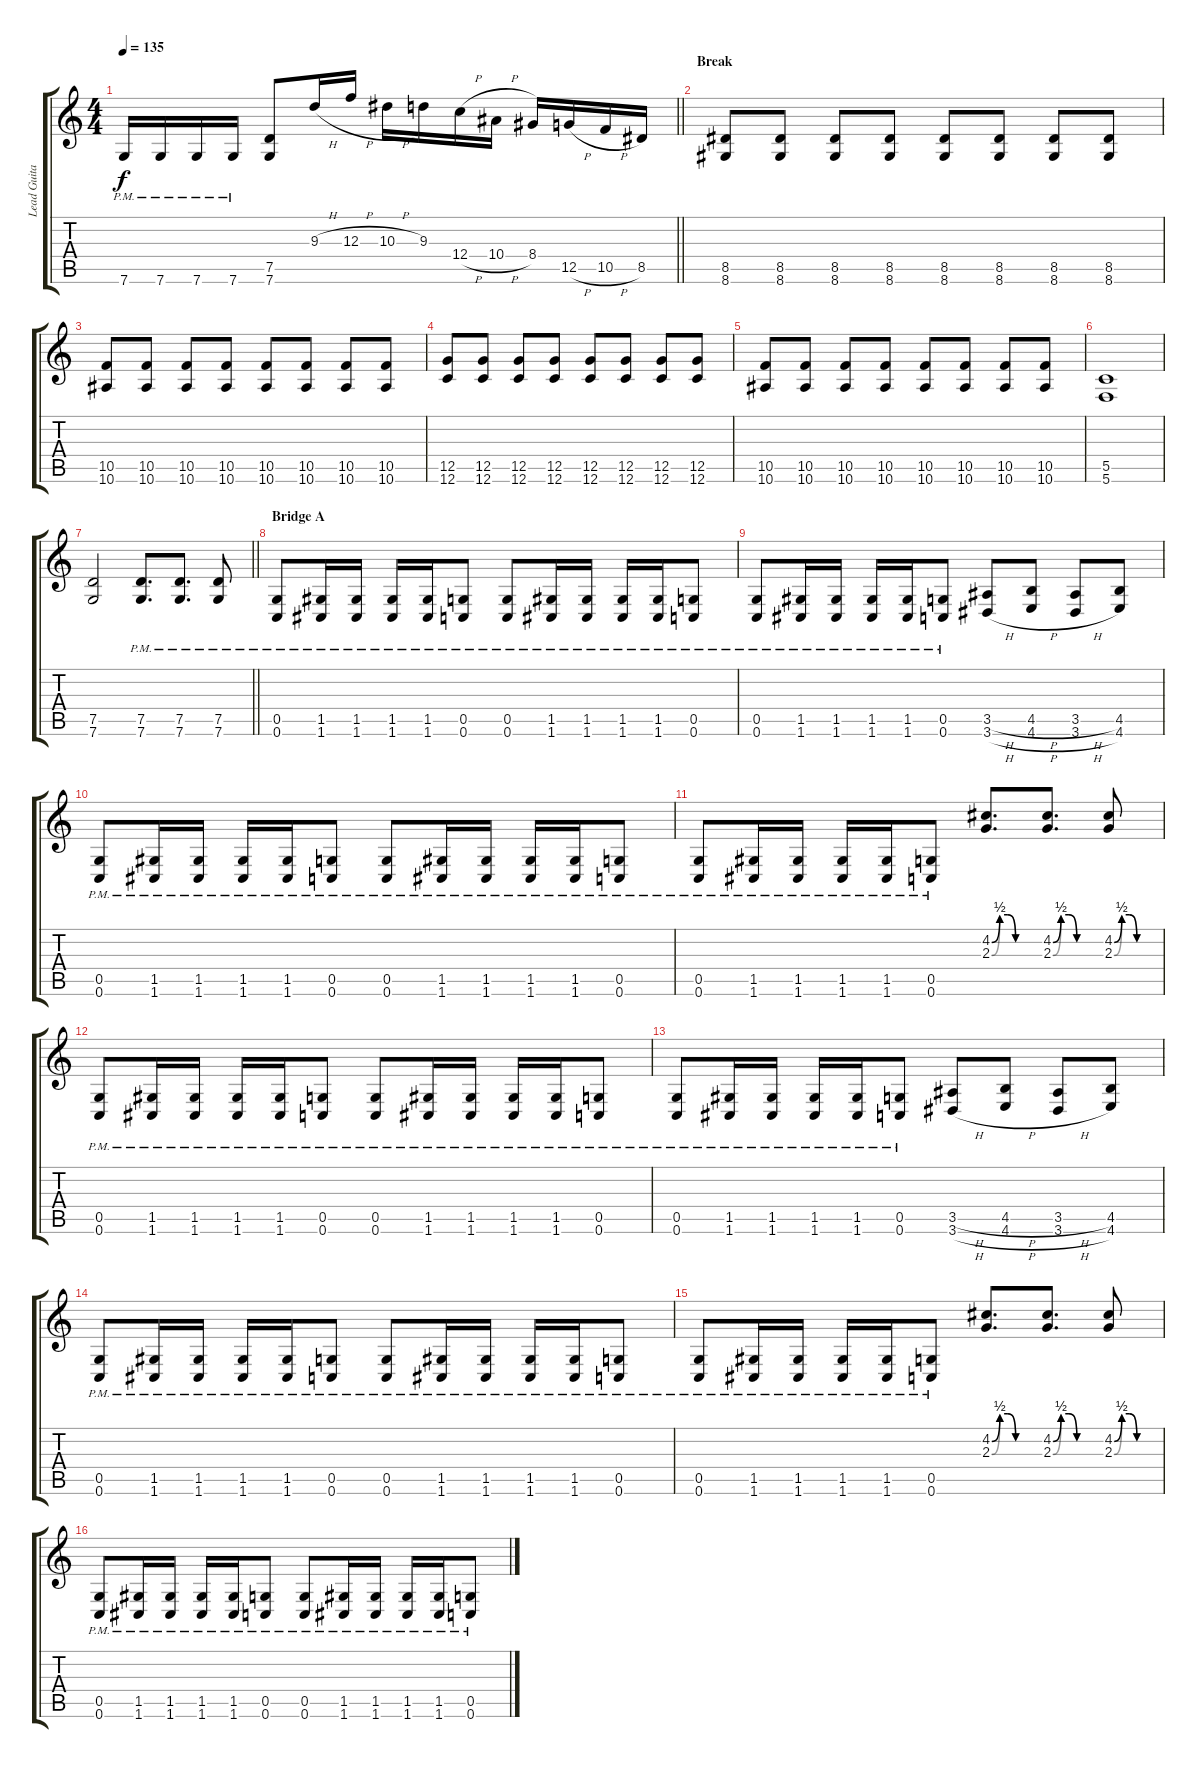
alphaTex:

\track ("Lead Guitar" "Lead Guita") {instrument distortionguitar}
\staff {score tabs}
\tuning (D4 A3 F3 C3 G2 C2) {hide}
\ts (4 4)
\tempo 135
\clef g2
\barLineRight lightlight
\ks c
7.6{pm}.16{dy f} 7.6{pm}.16 7.6{pm}.16 7.6{pm}.16 (7.5 7.6).8 9.3{h}.16 12.3{h}.16 10.3{h}.16 9.3.16 12.4{h}.16 10.4{h}.16 8.4.16 12.5{h}.16 10.5{h}.16 8.5.16 |
\section ("" "Break")
(8.5 8.6).8 (8.5 8.6).8 (8.5 8.6).8 (8.5 8.6).8 (8.5 8.6).8 (8.5 8.6).8 (8.5 8.6).8 (8.5 8.6).8 |
(10.5 10.6).8 (10.5 10.6).8 (10.5 10.6).8 (10.5 10.6).8 (10.5 10.6).8 (10.5 10.6).8 (10.5 10.6).8 (10.5 10.6).8 |
(12.5 12.6).8 (12.5 12.6).8 (12.5 12.6).8 (12.5 12.6).8 (12.5 12.6).8 (12.5 12.6).8 (12.5 12.6).8 (12.5 12.6).8 |
(10.5 10.6).8 (10.5 10.6).8 (10.5 10.6).8 (10.5 10.6).8 (10.5 10.6).8 (10.5 10.6).8 (10.5 10.6).8 (10.5 10.6).8 |
(5.5 5.6).1 |
\barLineRight lightlight
(7.5 7.6).2 (7.5{pm} 7.6{pm}).8{d} (7.5{pm} 7.6{pm}).8{d} (7.5{pm} 7.6{pm}).8 |
\section ("" "Bridge A")
(0.5{pm} 0.6{pm}).8 (1.5{pm} 1.6{pm}).16 (1.5{pm} 1.6{pm}).16 (1.5{pm} 1.6{pm}).16 (1.5{pm} 1.6{pm}).16 (0.5{pm} 0.6{pm}).8 (0.5{pm} 0.6{pm}).8 (1.5{pm} 1.6{pm}).16 (1.5{pm} 1.6{pm}).16 (1.5{pm} 1.6{pm}).16 (1.5{pm} 1.6{pm}).16 (0.5{pm} 0.6{pm}).8 |
(0.5{pm} 0.6{pm}).8 (1.5{pm} 1.6{pm}).16 (1.5{pm} 1.6{pm}).16 (1.5{pm} 1.6{pm}).16 (1.5{pm} 1.6{pm}).16 (0.5{pm} 0.6{pm}).8 (3.5{h} 3.6{h}).8 (4.5{h} 4.6{h}).8 (3.5{h} 3.6{h}).8 (4.5 4.6).8 |
(0.5{pm} 0.6{pm}).8 (1.5{pm} 1.6{pm}).16 (1.5{pm} 1.6{pm}).16 (1.5{pm} 1.6{pm}).16 (1.5{pm} 1.6{pm}).16 (0.5{pm} 0.6{pm}).8 (0.5{pm} 0.6{pm}).8 (1.5{pm} 1.6{pm}).16 (1.5{pm} 1.6{pm}).16 (1.5{pm} 1.6{pm}).16 (1.5{pm} 1.6{pm}).16 (0.5{pm} 0.6{pm}).8 |
(0.5{pm} 0.6{pm}).8 (1.5{pm} 1.6{pm}).16 (1.5{pm} 1.6{pm}).16 (1.5{pm} 1.6{pm}).16 (1.5{pm} 1.6{pm}).16 (0.5{pm} 0.6{pm}).8 (4.2{be (custom 0 0 10 2 20 2 30 0 60 0)} 2.3{be (custom 0 0 10 2 20 2 30 0 60 0)}).8{d} (4.2{be (custom 0 0 10 2 20 2 30 0 60 0)} 2.3{be (custom 0 0 10 2 20 2 30 0 60 0)}).8{d} (4.2{be (custom 0 0 10 2 20 2 30 0 60 0)} 2.3{be (custom 0 0 10 2 20 2 30 0 60 0)}).8 |
(0.5{pm} 0.6{pm}).8 (1.5{pm} 1.6{pm}).16 (1.5{pm} 1.6{pm}).16 (1.5{pm} 1.6{pm}).16 (1.5{pm} 1.6{pm}).16 (0.5{pm} 0.6{pm}).8 (0.5{pm} 0.6{pm}).8 (1.5{pm} 1.6{pm}).16 (1.5{pm} 1.6{pm}).16 (1.5{pm} 1.6{pm}).16 (1.5{pm} 1.6{pm}).16 (0.5{pm} 0.6{pm}).8 |
(0.5{pm} 0.6{pm}).8 (1.5{pm} 1.6{pm}).16 (1.5{pm} 1.6{pm}).16 (1.5{pm} 1.6{pm}).16 (1.5{pm} 1.6{pm}).16 (0.5{pm} 0.6{pm}).8 (3.5{h} 3.6{h}).8 (4.5{h} 4.6{h}).8 (3.5{h} 3.6{h}).8 (4.5 4.6).8 |
(0.5{pm} 0.6{pm}).8 (1.5{pm} 1.6{pm}).16 (1.5{pm} 1.6{pm}).16 (1.5{pm} 1.6{pm}).16 (1.5{pm} 1.6{pm}).16 (0.5{pm} 0.6{pm}).8 (0.5{pm} 0.6{pm}).8 (1.5{pm} 1.6{pm}).16 (1.5{pm} 1.6{pm}).16 (1.5{pm} 1.6{pm}).16 (1.5{pm} 1.6{pm}).16 (0.5{pm} 0.6{pm}).8 |
(0.5{pm} 0.6{pm}).8 (1.5{pm} 1.6{pm}).16 (1.5{pm} 1.6{pm}).16 (1.5{pm} 1.6{pm}).16 (1.5{pm} 1.6{pm}).16 (0.5{pm} 0.6{pm}).8 (4.2{be (custom 0 0 10 2 20 2 30 0 60 0)} 2.3{be (custom 0 0 10 2 20 2 30 0 60 0)}).8{d} (4.2{be (custom 0 0 10 2 20 2 30 0 60 0)} 2.3{be (custom 0 0 10 2 20 2 30 0 60 0)}).8{d} (4.2{be (custom 0 0 10 2 20 2 30 0 60 0)} 2.3{be (custom 0 0 10 2 20 2 30 0 60 0)}).8 |
(0.5{pm} 0.6{pm}).8 (1.5{pm} 1.6{pm}).16 (1.5{pm} 1.6{pm}).16 (1.5{pm} 1.6{pm}).16 (1.5{pm} 1.6{pm}).16 (0.5{pm} 0.6{pm}).8 (0.5{pm} 0.6{pm}).8 (1.5{pm} 1.6{pm}).16 (1.5{pm} 1.6{pm}).16 (1.5{pm} 1.6{pm}).16 (1.5{pm} 1.6{pm}).16 (0.5{pm} 0.6{pm}).8
